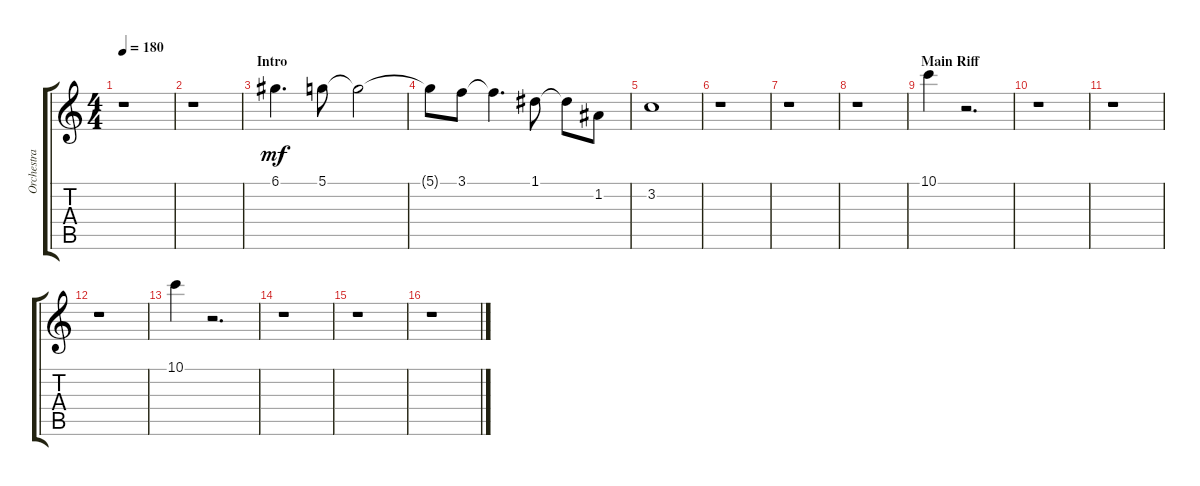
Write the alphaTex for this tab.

\track ("Orchestra Hit" "Orchestra ") {instrument electricguitarclean}
\staff {score tabs}
\tuning (D4 A3 F3 C3 G2 C2) {hide}
\ts (4 4)
\tempo 180
\clef g2
\ks aminor
r.1{dy mf instrument electricguitarclean} |
r.1 |
\section ("" "Intro")
6.1.4{d} 5.1.8 5.1{t}.2 |
5.1{t}.8 3.1.8 3.1{t}.4{d} 1.1.8 1.1{t}.8 1.2.8 |
3.2.1 |
r.1 |
r.1 |
r.1 |
\section ("" "Main Riff")
10.1.4 r.2{d} |
r.1 |
r.1 |
r.1 |
10.1.4 r.2{d} |
r.1 |
r.1 |
r.1
